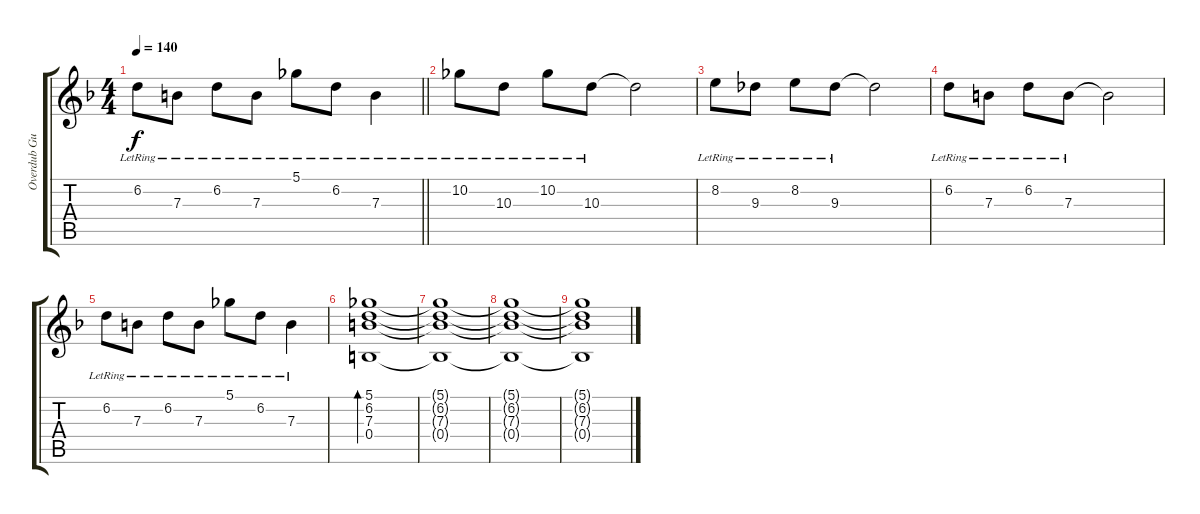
\track ("Overdub Guitar 1" "Overdub Gu") {instrument distortionguitar}
\staff {score tabs}
\tuning (Db4 Ab3 E3 B2 Gb2 B1) {hide}
\ts (4 4)
\tempo 140
\clef g2
\barLineRight lightlight
\ks f
6.2{lr}.8{dy f} 7.3{lr}.8 6.2{lr}.8 7.3{lr}.8 5.1{lr}.8 6.2{lr}.8 7.3{lr}.4 |
10.2{lr}.8 10.3{lr}.8 10.2{lr}.8 10.3{lr}.8 10.3{t}.2 |
8.2{lr}.8 9.3{lr}.8 8.2{lr}.8 9.3{lr}.8 9.3{t}.2 |
6.2{lr}.8 7.3{lr}.8 6.2{lr}.8 7.3{lr}.8 7.3{t}.2 |
6.2{lr}.8 7.3{lr}.8 6.2{lr}.8 7.3{lr}.8 5.1{lr}.8 6.2{lr}.8 7.3{lr}.4 |
(5.1 6.2 7.3 0.4).1{bd 480} |
(5.1{t} 6.2{t} 7.3{t} 0.4{t}).1 |
(5.1{t} 6.2{t} 7.3{t} 0.4{t}).1 |
(5.1{t} 6.2{t} 7.3{t} 0.4{t}).1
